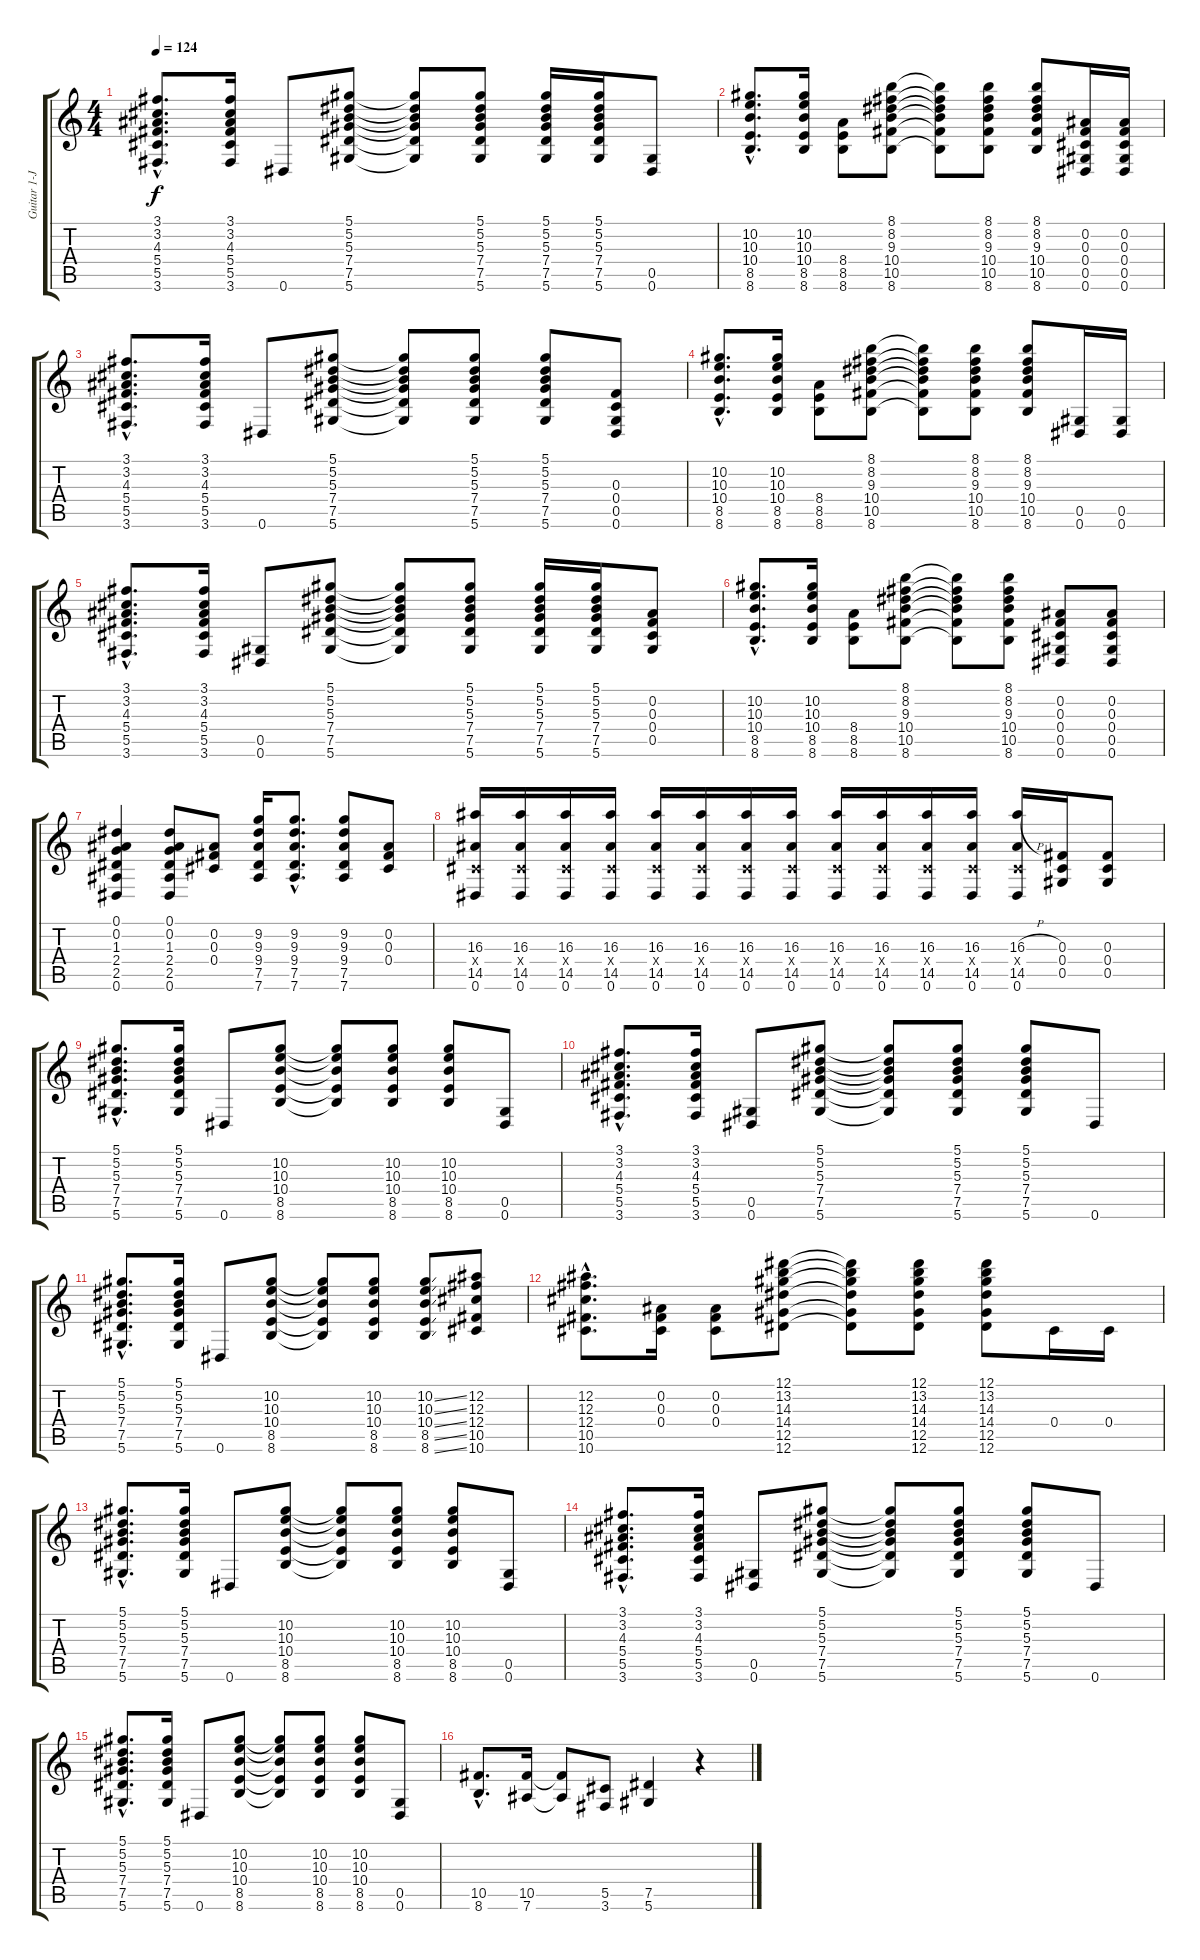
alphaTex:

\track ("Guitar 1-Jade Puget" "Guitar 1-J") {instrument overdrivenguitar}
\staff {score tabs}
\tuning (Eb4 Bb3 Gb3 Db3 Ab2 Eb2) {hide}
\ts (4 4)
\tempo 124
\clef g2
\ks c
(3.1{hac} 3.2{hac} 4.3{hac} 5.4{hac} 5.5{hac} 3.6{hac}).8{d dy f} (3.1 3.2 4.3 5.4 5.5 3.6).16 0.6.8 (5.1 5.2 5.3 7.4 7.5 5.6).8 (5.1{t} 5.2{t} 5.3{t} 7.4{t} 7.5{t} 5.6{t}).8 (5.1 5.2 5.3 7.4 7.5 5.6).8 (5.1 5.2 5.3 7.4 7.5 5.6).16 (5.1 5.2 5.3 7.4 7.5 5.6).16 (0.5 0.6).8 |
(10.2{hac} 10.3{hac} 10.4{hac} 8.5{hac} 8.6{hac}).8{d} (10.2 10.3 10.4 8.5 8.6).16 (8.4 8.5 8.6).8 (8.1 8.2 9.3 10.4 10.5 8.6).8 (8.1{t} 8.2{t} 9.3{t} 10.4{t} 10.5{t} 8.6{t}).8 (8.1 8.2 9.3 10.4 10.5 8.6).8 (8.1 8.2 9.3 10.4 10.5 8.6).8 (0.2 0.3 0.4 0.5 0.6).16 (0.2 0.3 0.4 0.5 0.6).16 |
(3.1{hac} 3.2{hac} 4.3{hac} 5.4{hac} 5.5{hac} 3.6{hac}).8{d} (3.1 3.2 4.3 5.4 5.5 3.6).16 0.6.8 (5.1 5.2 5.3 7.4 7.5 5.6).8 (5.1{t} 5.2{t} 5.3{t} 7.4{t} 7.5{t} 5.6{t}).8 (5.1 5.2 5.3 7.4 7.5 5.6).8 (5.1 5.2 5.3 7.4 7.5 5.6).8 (0.3 0.4 0.5 0.6).8 |
(10.2{hac} 10.3{hac} 10.4{hac} 8.5{hac} 8.6{hac}).8{d} (10.2 10.3 10.4 8.5 8.6).16 (8.4 8.5 8.6).8 (8.1 8.2 9.3 10.4 10.5 8.6).8 (8.1{t} 8.2{t} 9.3{t} 10.4{t} 10.5{t} 8.6{t}).8 (8.1 8.2 9.3 10.4 10.5 8.6).8 (8.1 8.2 9.3 10.4 10.5 8.6).8 (0.5 0.6).16 (0.5 0.6).16 |
(3.1{hac} 3.2{hac} 4.3{hac} 5.4{hac} 5.5{hac} 3.6{hac}).8{d} (3.1 3.2 4.3 5.4 5.5 3.6).16 (0.5 0.6).8 (5.1 5.2 5.3 7.4 7.5 5.6).8 (5.1{t} 5.2{t} 5.3{t} 7.4{t} 7.5{t} 5.6{t}).8 (5.1 5.2 5.3 7.4 7.5 5.6).8 (5.1 5.2 5.3 7.4 7.5 5.6).16 (5.1 5.2 5.3 7.4 7.5 5.6).16 (0.2 0.3 0.4 0.5).8 |
(10.2{hac} 10.3{hac} 10.4{hac} 8.5{hac} 8.6{hac}).8{d} (10.2 10.3 10.4 8.5 8.6).16 (8.4 8.5 8.6).8 (8.1 8.2 9.3 10.4 10.5 8.6).8 (8.1{t} 8.2{t} 9.3{t} 10.4{t} 10.5{t} 8.6{t}).8 (8.1 8.2 9.3 10.4 10.5 8.6).8 (0.2 0.3 0.4 0.5 0.6).8 (0.2 0.3 0.4 0.5 0.6).8 |
(0.1 0.2 1.3 2.4 2.5 0.6).4 (0.1 0.2 1.3 2.4 2.5 0.6).8 (0.2 0.3 0.4).8 (9.2 9.3 9.4 7.5 7.6).16 (9.2{hac} 9.3{hac} 9.4{hac} 7.5{hac} 7.6{hac}).8{d} (9.2 9.3 9.4 7.5 7.6).8 (0.2 0.3 0.4).8 |
(16.3 0.4{x} 14.5 0.6).16 (16.3 0.4{x} 14.5 0.6).16 (16.3 0.4{x} 14.5 0.6).16 (16.3 0.4{x} 14.5 0.6).16 (16.3 0.4{x} 14.5 0.6).16 (16.3 0.4{x} 14.5 0.6).16 (16.3 0.4{x} 14.5 0.6).16 (16.3 0.4{x} 14.5 0.6).16 (16.3 0.4{x} 14.5 0.6).16 (16.3 0.4{x} 14.5 0.6).16 (16.3 0.4{x} 14.5 0.6).16 (16.3 0.4{x} 14.5 0.6).16 (16.3{h} 0.4{x} 14.5 0.6).16 (0.3 0.4 0.5).16 (0.3 0.4 0.5).8 |
(5.1{hac} 5.2{hac} 5.3{hac} 7.4{hac} 7.5{hac} 5.6{hac}).8{d} (5.1 5.2 5.3 7.4 7.5 5.6).16 0.6.8 (10.2 10.3 10.4 8.5 8.6).8 (10.2{t} 10.3{t} 10.4{t} 8.5{t} 8.6{t}).8 (10.2 10.3 10.4 8.5 8.6).8 (10.2 10.3 10.4 8.5 8.6).8 (0.5 0.6).8 |
(3.1{hac} 3.2{hac} 4.3{hac} 5.4{hac} 5.5{hac} 3.6{hac}).8{d} (3.1 3.2 4.3 5.4 5.5 3.6).16 (0.5 0.6).8 (5.1 5.2 5.3 7.4 7.5 5.6).8 (5.1{t} 5.2{t} 5.3{t} 7.4{t} 7.5{t} 5.6{t}).8 (5.1 5.2 5.3 7.4 7.5 5.6).8 (5.1 5.2 5.3 7.4 7.5 5.6).8 0.6.8 |
(5.1{hac} 5.2{hac} 5.3{hac} 7.4{hac} 7.5{hac} 5.6{hac}).8{d} (5.1 5.2 5.3 7.4 7.5 5.6).16 0.6.8 (10.2 10.3 10.4 8.5 8.6).8 (10.2{t} 10.3{t} 10.4{t} 8.5{t} 8.6{t}).8 (10.2 10.3 10.4 8.5 8.6).8 (10.2{ss} 10.3{ss} 10.4{ss} 8.5{ss} 8.6{ss}).8 (12.2 12.3 12.4 10.5 10.6).8 |
(12.2{hac} 12.3{hac} 12.4{hac} 10.5{hac} 10.6{hac}).8{d} (0.2 0.3 0.4).16 (0.2 0.3 0.4).8 (12.1 13.2 14.3 14.4 12.5 12.6).8 (12.1{t} 13.2{t} 14.3{t} 14.4{t} 12.5{t} 12.6{t}).8 (12.1 13.2 14.3 14.4 12.5 12.6).8 (12.1 13.2 14.3 14.4 12.5 12.6).8 0.4.16 0.4.16 |
(5.1{hac} 5.2{hac} 5.3{hac} 7.4{hac} 7.5{hac} 5.6{hac}).8{d} (5.1 5.2 5.3 7.4 7.5 5.6).16 0.6.8 (10.2 10.3 10.4 8.5 8.6).8 (10.2{t} 10.3{t} 10.4{t} 8.5{t} 8.6{t}).8 (10.2 10.3 10.4 8.5 8.6).8 (10.2 10.3 10.4 8.5 8.6).8 (0.5 0.6).8 |
(3.1{hac} 3.2{hac} 4.3{hac} 5.4{hac} 5.5{hac} 3.6{hac}).8{d} (3.1 3.2 4.3 5.4 5.5 3.6).16 (0.5 0.6).8 (5.1 5.2 5.3 7.4 7.5 5.6).8 (5.1{t} 5.2{t} 5.3{t} 7.4{t} 7.5{t} 5.6{t}).8 (5.1 5.2 5.3 7.4 7.5 5.6).8 (5.1 5.2 5.3 7.4 7.5 5.6).8 0.6.8 |
(5.1{hac} 5.2{hac} 5.3{hac} 7.4{hac} 7.5{hac} 5.6{hac}).8{d} (5.1 5.2 5.3 7.4 7.5 5.6).16 0.6.8 (10.2 10.3 10.4 8.5 8.6).8 (10.2{t} 10.3{t} 10.4{t} 8.5{t} 8.6{t}).8 (10.2 10.3 10.4 8.5 8.6).8 (10.2 10.3 10.4 8.5 8.6).8 (0.5 0.6).8 |
(10.5{hac} 8.6{hac}).8{d} (10.5 7.6).16 (10.5{t} 7.6{t}).8 (5.5 3.6).8 (7.5 5.6).4 r.4
